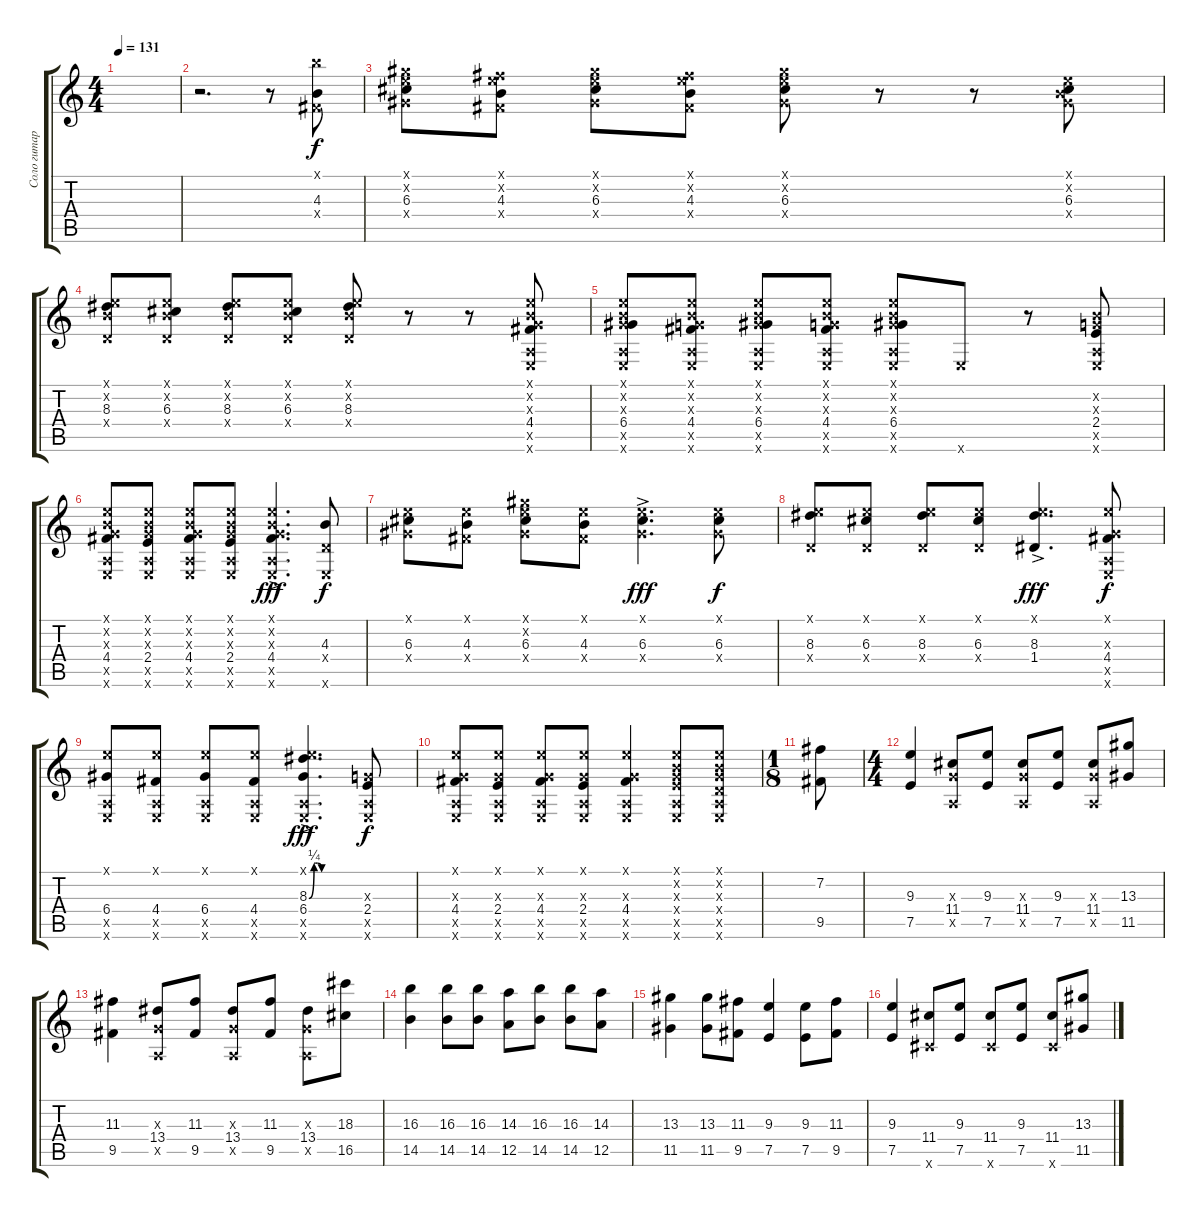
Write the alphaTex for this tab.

\track ("Соло гитара - дисторшн" "Соло гитар") {instrument distortionguitar}
\staff {score tabs}
\tuning (E4 B3 G3 D3 A2 E2) {hide}
\ts (4 4)
\tempo 131
\clef g2
\ks c
|
r.2{d} r.8 (7.1{x} 4.3 4.4{x}).8 |
(0.1{x} 9.2{x} 6.3 6.4{x}).8 (0.1{x} 7.2{x} 4.3 4.4{x}).8 (0.1{x} 9.2{x} 6.3 6.4{x}).8 (0.1{x} 7.2{x} 4.3 4.4{x}).8 (0.1{x} 9.2{x} 6.3 6.4{x}).8 r.8 r.8 (0.1{x} 0.2{x} 6.3 6.4{x}).8 |
(0.1{x} 0.2{x} 8.3 0.4{x}).8 (0.1{x} 0.2{x} 6.3 0.4{x}).8 (0.1{x} 0.2{x} 8.3 0.4{x}).8 (0.1{x} 0.2{x} 6.3 0.4{x}).8 (0.1{x} 0.2{x} 8.3 0.4{x}).8 r.8 r.8 (0.1{x} 0.2{x} 0.3{x} 4.4 0.5{x} 0.6{x}).8 |
(0.1{x} 0.2{x} 0.3{x} 6.4 0.5{x} 0.6{x}).8 (0.1{x} 0.2{x} 0.3{x} 4.4 0.5{x} 0.6{x}).8 (0.1{x} 0.2{x} 0.3{x} 6.4 0.5{x} 0.6{x}).8 (0.1{x} 0.2{x} 0.3{x} 4.4 0.5{x} 0.6{x}).8 (0.1{x} 0.2{x} 0.3{x} 6.4 0.5{x} 0.6{x}).8 0.6{x}.8 r.8 (0.2{x} 0.3{x} 2.4 0.5{x} 0.6{x}).8 |
(0.1{x} 0.2{x} 0.3{x} 4.4 0.5{x} 0.6{x}).8 (0.1{x} 0.2{x} 0.3{x} 2.4 0.5{x} 0.6{x}).8 (0.1{x} 0.2{x} 0.3{x} 4.4 0.5{x} 0.6{x}).8 (0.1{x} 0.2{x} 0.3{x} 2.4 0.5{x} 0.6{x}).8 (0.1{x} 0.2{x} 0.3{x} 4.4{ac} 0.5{x} 0.6{x}).4{d dy fff} (4.3 0.4{x} 0.6{x}).8{dy f} |
(0.1{x} 6.3 6.4{x}).8 (0.1{x} 4.3 4.4{x}).8 (0.1{x} 9.2{x} 6.3 6.4{x}).8 (0.1{x} 4.3 4.4{x}).8 (0.1{x} 6.3{ac} 6.4{x}).4{d dy fff} (0.1{x} 6.3 6.4{x}).8{dy f} |
(0.1{x} 8.3 0.4{x}).8 (0.1{x} 6.3 0.4{x}).8 (0.1{x} 8.3 0.4{x}).8 (0.1{x} 6.3 0.4{x}).8 (0.1{x} 8.3{ac} 1.4).4{d dy fff} (0.1{x} 0.3{x} 4.4 0.5{x} 0.6{x}).8{dy f} |
(0.1{x} 6.4 0.5{x} 0.6{x}).8 (0.1{x} 4.4 0.5{x} 0.6{x}).8 (0.1{x} 6.4 0.5{x} 0.6{x}).8 (0.1{x} 4.4 0.5{x} 0.6{x}).8 (0.1{x} 8.3{be (custom 0 0 6 1 8 1 10 1 15 0 20 0 30 0 45 0 60 0)} 6.4{ac} 0.5{x} 0.6{x}).4{d dy fff} (0.3{x} 2.4 0.5{x} 0.6{x}).8{dy f} |
(0.1{x} 0.3{x} 4.4 0.5{x} 0.6{x}).8 (0.1{x} 0.3{x} 2.4 0.5{x} 0.6{x}).8 (0.1{x} 0.3{x} 4.4 0.5{x} 0.6{x}).8 (0.1{x} 0.3{x} 2.4 0.5{x} 0.6{x}).8 (0.1{x} 0.3{x} 4.4 0.5{x} 0.6{x}).4 (0.1{x} 0.2{x} 0.3{x} 2.4{x} 0.5{x} 0.6{x}).8 (0.1{x} 0.2{x} 0.3{x} 0.4{x} 0.5{x} 0.6{x}).8 |
\ts (1 8)
(7.2 9.5).8 |
\ts (4 4)
(9.3 7.5).4 (0.3{x} 11.4 0.5{x}).8 (9.3 7.5).8 (0.3{x} 11.4 0.5{x}).8 (9.3 7.5).8 (0.3{x} 11.4 0.5{x}).8 (13.3 11.5).8 |
(11.3 9.5).4 (0.3{x} 13.4 0.5{x}).8 (11.3 9.5).8 (0.3{x} 13.4 0.5{x}).8 (11.3 9.5).8 (0.3{x} 13.4 0.5{x}).8 (18.3 16.5).8 |
(16.3 14.5).4 (16.3 14.5).8 (16.3 14.5).8 (14.3 12.5).8 (16.3 14.5).8 (16.3 14.5).8 (14.3 12.5).8 |
(13.3 11.5).4 (13.3 11.5).8 (11.3 9.5).8 (9.3 7.5).4 (9.3 7.5).8 (11.3 9.5).8 |
(9.3 7.5).4 (11.4 9.6{x}).8 (9.3 7.5).8 (11.4 9.6{x}).8 (9.3 7.5).8 (11.4 9.6{x}).8 (13.3 11.5).8
